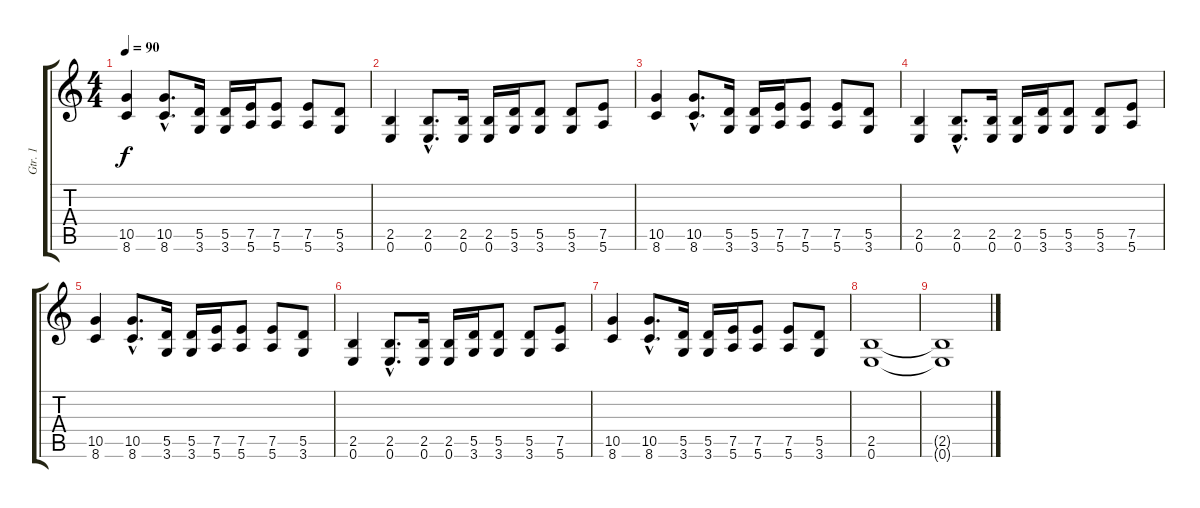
\track ("Gtr. 1" "Gtr. 1") {instrument distortionguitar}
\staff {score tabs}
\tuning (E4 B3 G3 D3 A2 E2) {hide}
\ts (4 4)
\tempo 90
\clef g2
\ks c
(10.5 8.6).4{dy f} (10.5{hac} 8.6{hac}).8{d} (5.5 3.6).16 (5.5 3.6).16 (7.5 5.6).16 (7.5 5.6).8 (7.5 5.6).8 (5.5 3.6).8 |
(2.5 0.6).4 (2.5{hac} 0.6{hac}).8{d} (2.5 0.6).16 (2.5 0.6).16 (5.5 3.6).16 (5.5 3.6).8 (5.5 3.6).8 (7.5 5.6).8 |
(10.5 8.6).4 (10.5{hac} 8.6{hac}).8{d} (5.5 3.6).16 (5.5 3.6).16 (7.5 5.6).16 (7.5 5.6).8 (7.5 5.6).8 (5.5 3.6).8 |
(2.5 0.6).4 (2.5{hac} 0.6{hac}).8{d} (2.5 0.6).16 (2.5 0.6).16 (5.5 3.6).16 (5.5 3.6).8 (5.5 3.6).8 (7.5 5.6).8 |
(10.5 8.6).4 (10.5{hac} 8.6{hac}).8{d} (5.5 3.6).16 (5.5 3.6).16 (7.5 5.6).16 (7.5 5.6).8 (7.5 5.6).8 (5.5 3.6).8 |
(2.5 0.6).4 (2.5{hac} 0.6{hac}).8{d} (2.5 0.6).16 (2.5 0.6).16 (5.5 3.6).16 (5.5 3.6).8 (5.5 3.6).8 (7.5 5.6).8 |
(10.5 8.6).4 (10.5{hac} 8.6{hac}).8{d} (5.5 3.6).16 (5.5 3.6).16 (7.5 5.6).16 (7.5 5.6).8 (7.5 5.6).8 (5.5 3.6).8 |
(2.5 0.6).1 |
(2.5{t} 0.6{t}).1
